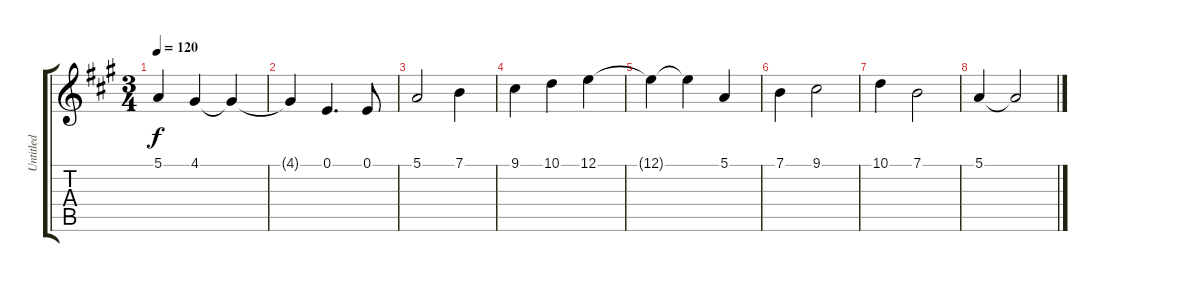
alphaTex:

\track ("Untitled" "Untitled") {instrument pad6metallic}
\staff {score tabs}
\tuning (E4 B3 G3 D3 A2 E2) {hide}
\ts (3 4)
\tempo 120
\clef g2
\ks a
5.1.4{dy f} 4.1.4 4.1{t}.4 |
4.1{t}.4 0.1.4{d} 0.1.8 |
5.1.2 7.1.4 |
9.1.4 10.1.4 12.1.4 |
12.1{t}.4 12.1{t}.4 5.1.4 |
7.1.4 9.1.2 |
10.1.4 7.1.2 |
5.1.4 5.1{t}.2
